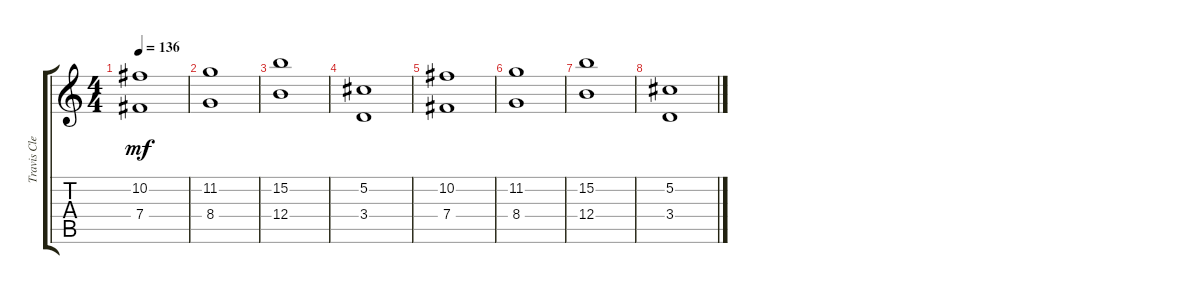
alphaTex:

\track ("Travis Clean" "Travis Cle") {instrument electricguitarclean}
\staff {score tabs}
\tuning (Db4 Ab3 E3 B2 Gb2 B1) {hide}
\ts (4 4)
\tempo 136
\clef g2
\ks c
(10.2 7.4).1{dy mf instrument electricguitarclean} |
(11.2 8.4).1 |
(15.2 12.4).1 |
(5.2 3.4).1 |
(10.2 7.4).1 |
(11.2 8.4).1 |
(15.2 12.4).1 |
(5.2 3.4).1
